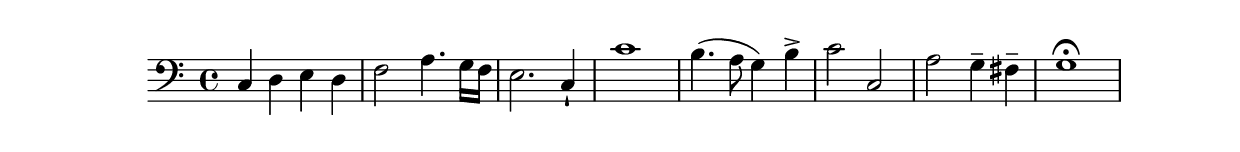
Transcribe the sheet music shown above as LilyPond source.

\version "2.16.2"

% Examples for "LilyPond and Version Control" post

music = \relative c { 
  \key c \major 
  \clef bass
  c4 d e d | % 110
  f2 a4. g16 f | % 111
  e2. c4-| | c'1 | % 112
  b4.( a8 g4) b-> | % 113
  c2 c, | % 114
  a' g4-- fis-- | %115
  g1\fermata %116
}

\score {
  \new Staff \music
}